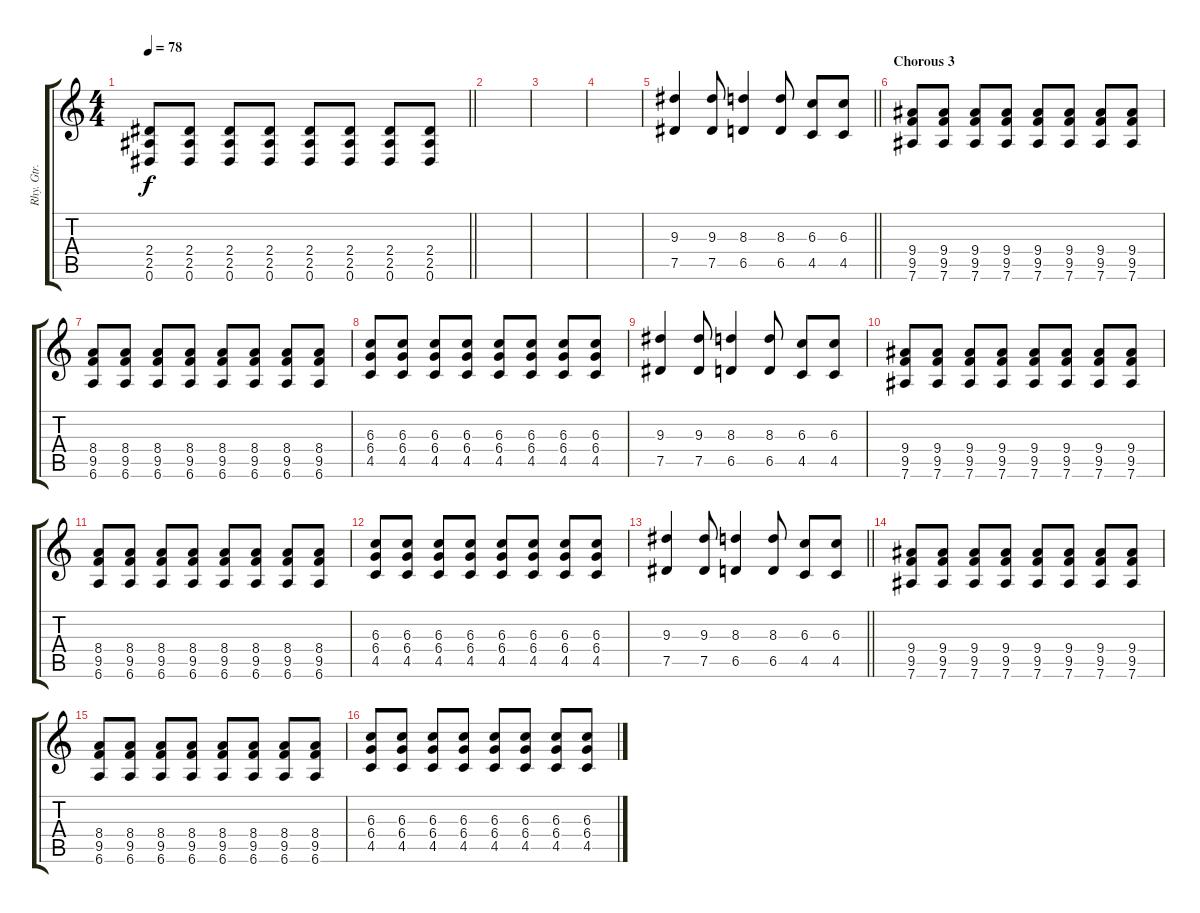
\track ("Rhy. Gtr. 2" "Rhy. Gtr. ") {instrument distortionguitar}
\staff {score tabs}
\tuning (Eb4 Bb3 Gb3 Db3 Ab2 Eb2) {hide}
\ts (4 4)
\tempo 78
\clef g2
\barLineRight lightlight
\ks c
(2.4 2.5 0.6).8{dy f} (2.4 2.5 0.6).8 (2.4 2.5 0.6).8 (2.4 2.5 0.6).8 (2.4 2.5 0.6).8 (2.4 2.5 0.6).8 (2.4 2.5 0.6).8 (2.4 2.5 0.6).8 |
\section ("" "")
|
|
|
\barLineRight lightlight
(9.3 7.5).4 (9.3 7.5).8 (8.3 6.5).4 (8.3 6.5).8 (6.3 4.5).8 (6.3 4.5).8 |
\section ("" "Chorous 3")
(9.4 9.5 7.6).8 (9.4 9.5 7.6).8 (9.4 9.5 7.6).8 (9.4 9.5 7.6).8 (9.4 9.5 7.6).8 (9.4 9.5 7.6).8 (9.4 9.5 7.6).8 (9.4 9.5 7.6).8 |
(8.4 9.5 6.6).8 (8.4 9.5 6.6).8 (8.4 9.5 6.6).8 (8.4 9.5 6.6).8 (8.4 9.5 6.6).8 (8.4 9.5 6.6).8 (8.4 9.5 6.6).8 (8.4 9.5 6.6).8 |
(6.3 6.4 4.5).8 (6.3 6.4 4.5).8 (6.3 6.4 4.5).8 (6.3 6.4 4.5).8 (6.3 6.4 4.5).8 (6.3 6.4 4.5).8 (6.3 6.4 4.5).8 (6.3 6.4 4.5).8 |
(9.3 7.5).4 (9.3 7.5).8 (8.3 6.5).4 (8.3 6.5).8 (6.3 4.5).8 (6.3 4.5).8 |
(9.4 9.5 7.6).8 (9.4 9.5 7.6).8 (9.4 9.5 7.6).8 (9.4 9.5 7.6).8 (9.4 9.5 7.6).8 (9.4 9.5 7.6).8 (9.4 9.5 7.6).8 (9.4 9.5 7.6).8 |
(8.4 9.5 6.6).8 (8.4 9.5 6.6).8 (8.4 9.5 6.6).8 (8.4 9.5 6.6).8 (8.4 9.5 6.6).8 (8.4 9.5 6.6).8 (8.4 9.5 6.6).8 (8.4 9.5 6.6).8 |
(6.3 6.4 4.5).8 (6.3 6.4 4.5).8 (6.3 6.4 4.5).8 (6.3 6.4 4.5).8 (6.3 6.4 4.5).8 (6.3 6.4 4.5).8 (6.3 6.4 4.5).8 (6.3 6.4 4.5).8 |
\barLineRight lightlight
(9.3 7.5).4 (9.3 7.5).8 (8.3 6.5).4 (8.3 6.5).8 (6.3 4.5).8 (6.3 4.5).8 |
\section ("" "")
(9.4 9.5 7.6).8 (9.4 9.5 7.6).8 (9.4 9.5 7.6).8 (9.4 9.5 7.6).8 (9.4 9.5 7.6).8 (9.4 9.5 7.6).8 (9.4 9.5 7.6).8 (9.4 9.5 7.6).8 |
(8.4 9.5 6.6).8 (8.4 9.5 6.6).8 (8.4 9.5 6.6).8 (8.4 9.5 6.6).8 (8.4 9.5 6.6).8 (8.4 9.5 6.6).8 (8.4 9.5 6.6).8 (8.4 9.5 6.6).8 |
(6.3 6.4 4.5).8 (6.3 6.4 4.5).8 (6.3 6.4 4.5).8 (6.3 6.4 4.5).8 (6.3 6.4 4.5).8 (6.3 6.4 4.5).8 (6.3 6.4 4.5).8 (6.3 6.4 4.5).8
